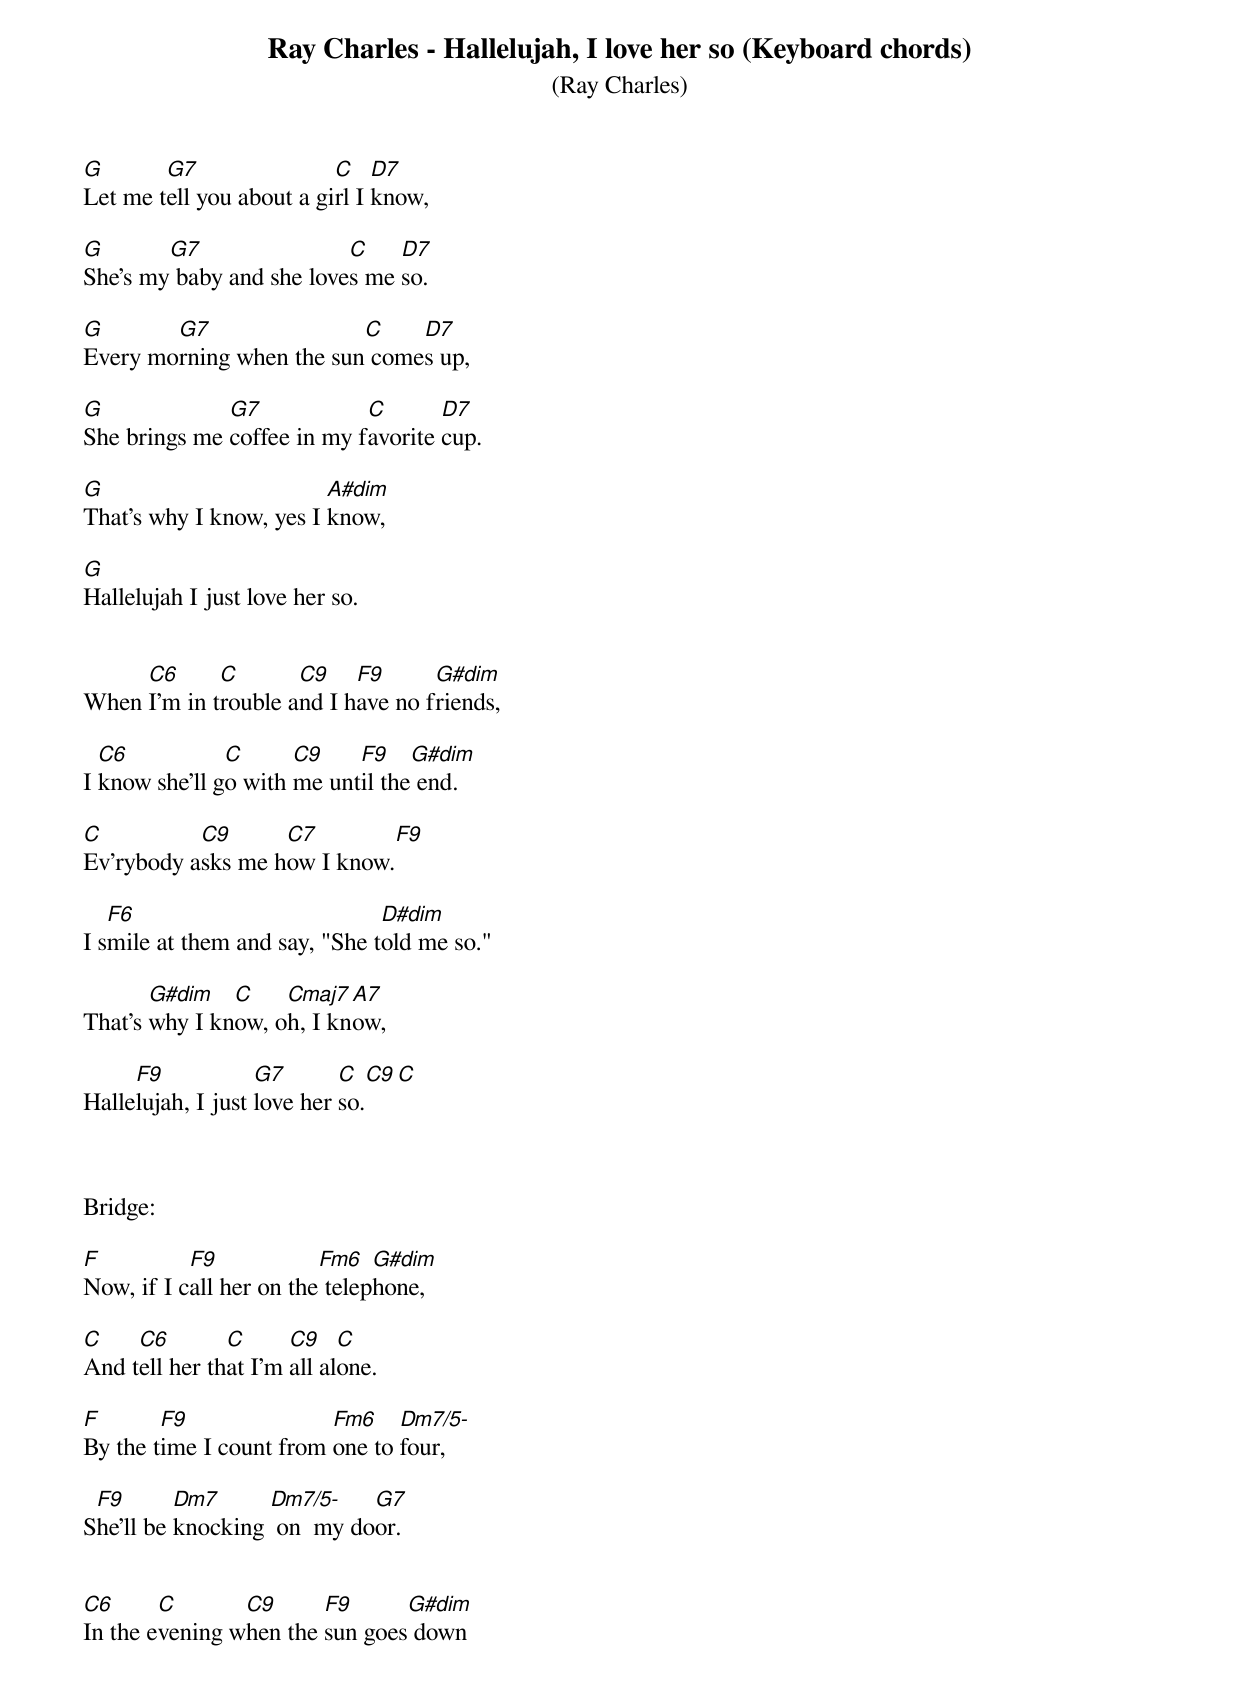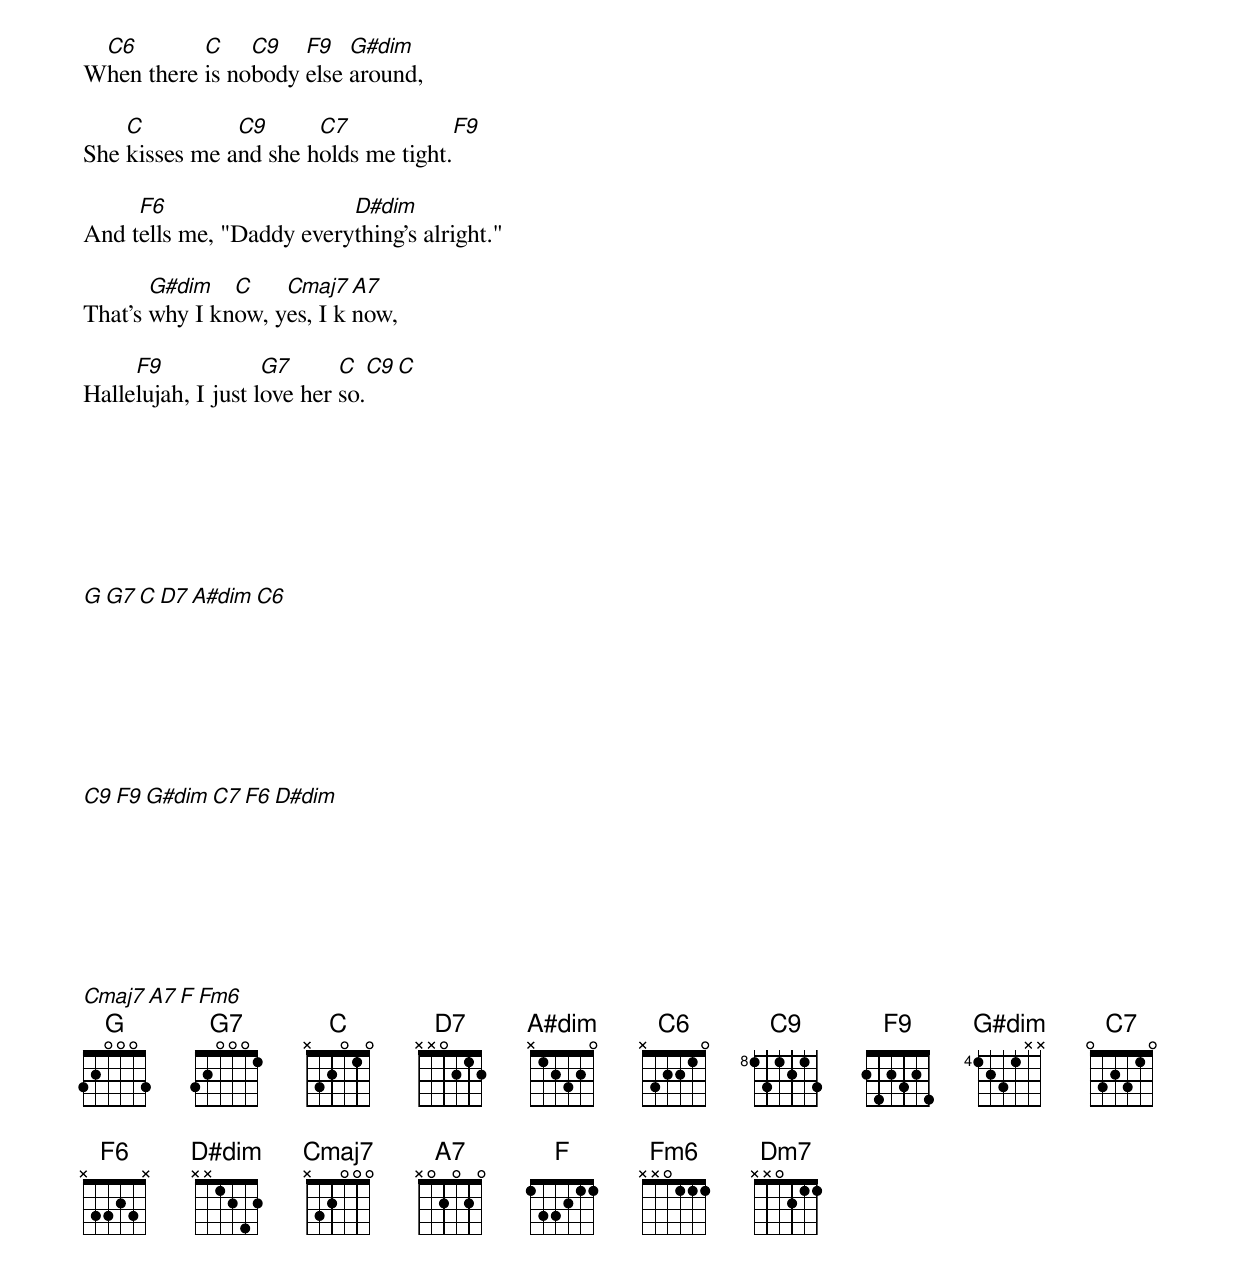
Ray Charles - Hallelujah, I love her so (Keyboard chords)
(Ray Charles)

G       G7                C    D7
Let me tell you about a girl I know,

G       G7                C    D7
She's my baby and she loves me so.

G       G7                C    D7
Every morning when the sun comes up,

G             G7            C       D7
She brings me coffee in my favorite cup.

G                        A#dim
That's why I know, yes I know,

G
Hallelujah I just love her so.


     C6      C       C9    F9      G#dim
When I'm in trouble and I have no friends,

  C6           C      C9    F9    G#dim
I know she'll go with me until the end.

C          C9      C7           F9
Ev'rybody asks me how I know.

   F6                          D#dim
I smile at them and say, "She told me so."

       G#dim   C    Cmaj7  A7
That's why I know, oh, I know,

     F9            G7       C    C9   C
Hallelujah, I just love her so.



Bridge:

F          F9            Fm6   G#dim
Now, if I call her on the telephone,

C    C6        C      C9    C
And tell her that I'm all alone.

F       F9               Fm6    Dm7/5-
By the time I count from one to four,

 F9       Dm7      Dm7/5-    G7
She'll be knocking  on  my door.


C6      C       C9      F9      G#dim
In the evening when the sun goes down

 C6        C    C9   F9   G#dim
When there is nobody else around,

    C          C9      C7             F9
She kisses me and she holds me tight.

     F6                   D#dim
And tells me, "Daddy everything's alright."

       G#dim   C    Cmaj7  A7
That's why I know, yes, I know,

     F9             G7      C    C9   C
Hallelujah, I just love her so.







  G      G7     C      D7     A#dim  C6







  C9     F9     G#dim  C7     F6     D#dim







  Cmaj7  A7     F      Fm6
